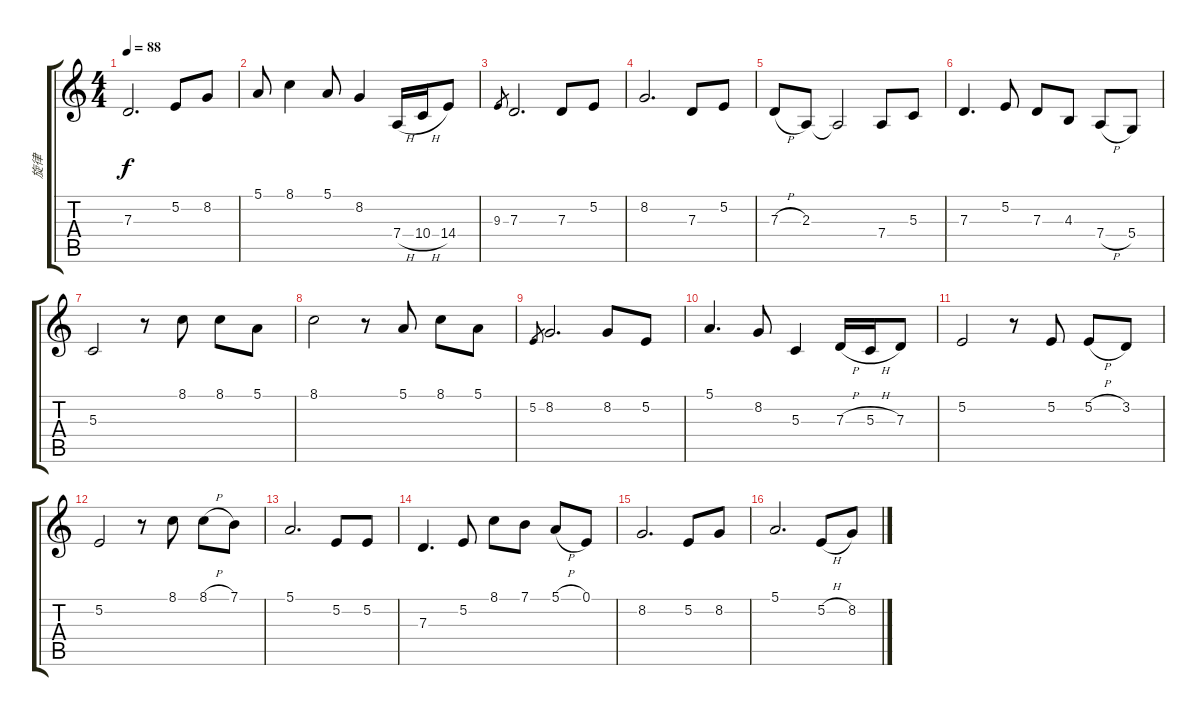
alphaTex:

\track ("旋律" "旋律") {instrument baritonesax}
\staff {score tabs}
\tuning (E4 B3 G3 D3 A2 E2) {hide}
\ts (4 4)
\tempo 88
\clef g2
\ks c
7.3.2{d dy f} 5.2.8 8.2.8 |
5.1.8 8.1.4 5.1.8 8.2.4 7.4{h}.16 10.4{h}.16 14.4.8 |
9.3.8{gr} 7.3.2{d} 7.3.8 5.2.8 |
8.2.2{d} 7.3.8 5.2.8 |
7.3{h}.8 2.3.8 2.3{t}.2 7.4.8 5.3.8 |
7.3.4{d} 5.2.8 7.3.8 4.3.8 7.4{h}.8 5.4.8 |
5.3.2 r.8 8.1.8 8.1.8 5.1.8 |
8.1.2 r.8 5.1.8 8.1.8 5.1.8 |
5.2.8{gr} 8.2.2{d} 8.2.8 5.2.8 |
5.1.4{d} 8.2.8 5.3.4 7.3{h}.16 5.3{h}.16 7.3.8 |
5.2.2 r.8 5.2.8 5.2{h}.8 3.2.8 |
5.2.2 r.8 8.1.8 8.1{h}.8 7.1.8 |
5.1.2{d} 5.2.8 5.2.8 |
7.3.4{d} 5.2.8 8.1.8 7.1.8 5.1{h}.8 0.1.8 |
8.2.2{d} 5.2.8 8.2.8 |
5.1.2{d} 5.2{h}.8 8.2.8
